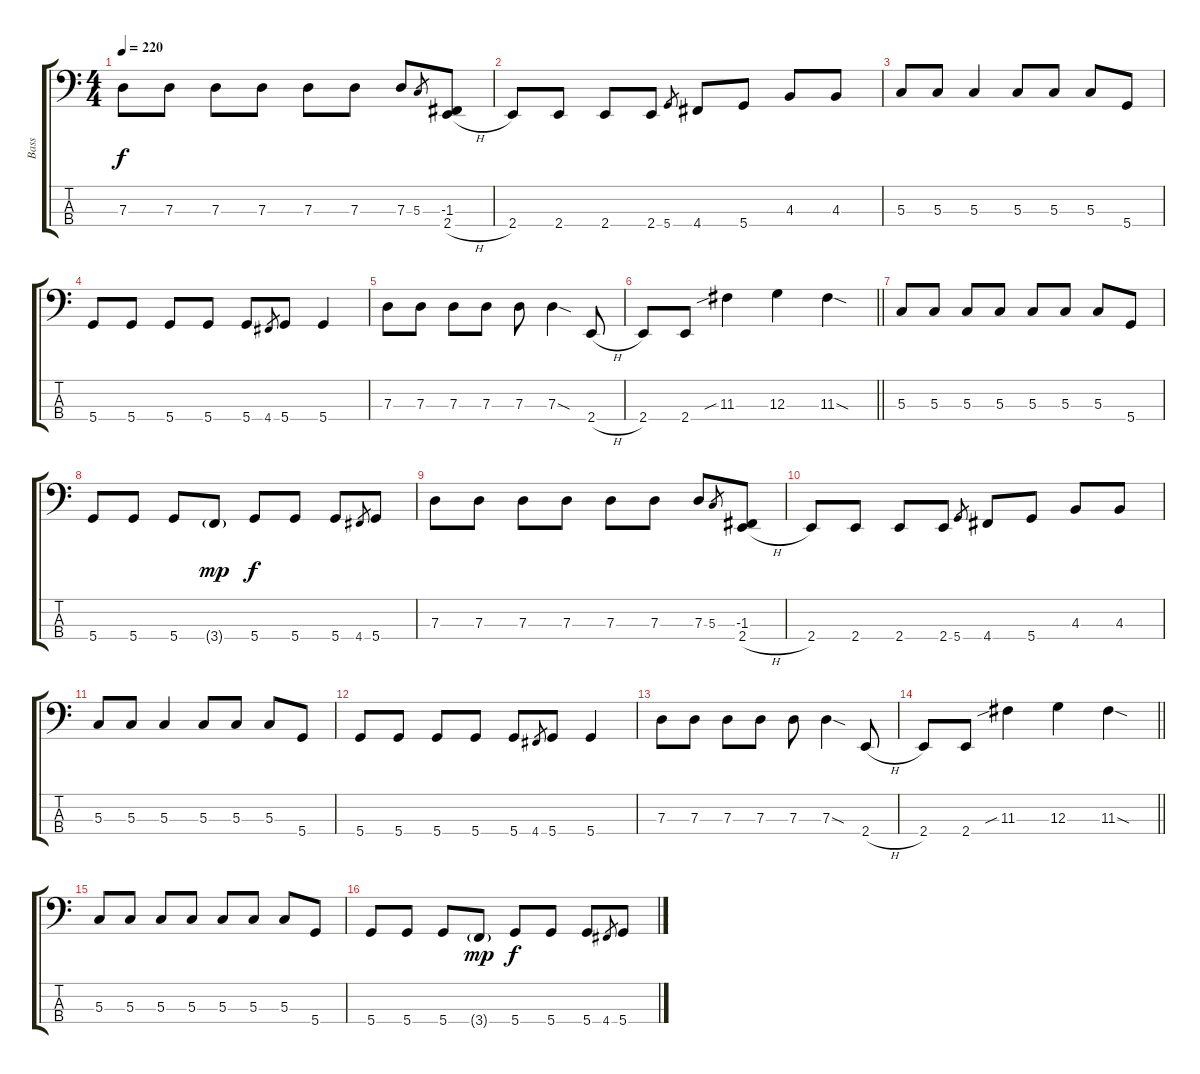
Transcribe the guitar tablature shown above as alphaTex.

\track ("Bass" "Bass") {instrument electricbasspick}
\staff {score tabs}
\tuning (F2 C2 G1 D1) {hide}
\ts (4 4)
\tempo 220
\clef f4
\ks c
7.3.8{dy f} 7.3.8 7.3.8 7.3.8 7.3.8 7.3.8 7.3.8 5.3.8{gr} (-1.3 2.4{h}).8 |
2.4.8 2.4.8 2.4.8 2.4.8 5.4.8{gr} 4.4.8 5.4.8 4.3.8 4.3.8 |
5.3.8 5.3.8 5.3.4 5.3.8 5.3.8 5.3.8 5.4.8 |
5.4.8 5.4.8 5.4.8 5.4.8 5.4.8 4.4.8{gr} 5.4.8 5.4.4 |
7.3.8 7.3.8 7.3.8 7.3.8 7.3.8 7.3{sod}.4 2.4{h}.8 |
\barLineRight lightlight
2.4.8 2.4.8 11.3{sib}.4 12.3.4 11.3{sod}.4 |
5.3.8 5.3.8 5.3.8 5.3.8 5.3.8 5.3.8 5.3.8 5.4.8 |
5.4.8 5.4.8 5.4.8 3.4{g}.8{dy mp} 5.4.8{dy f} 5.4.8 5.4.8 4.4.8{gr} 5.4.8 |
7.3.8 7.3.8 7.3.8 7.3.8 7.3.8 7.3.8 7.3.8 5.3.8{gr} (-1.3 2.4{h}).8 |
2.4.8 2.4.8 2.4.8 2.4.8 5.4.8{gr} 4.4.8 5.4.8 4.3.8 4.3.8 |
5.3.8 5.3.8 5.3.4 5.3.8 5.3.8 5.3.8 5.4.8 |
5.4.8 5.4.8 5.4.8 5.4.8 5.4.8 4.4.8{gr} 5.4.8 5.4.4 |
7.3.8 7.3.8 7.3.8 7.3.8 7.3.8 7.3{sod}.4 2.4{h}.8 |
\barLineRight lightlight
2.4.8 2.4.8 11.3{sib}.4 12.3.4 11.3{sod}.4 |
5.3.8 5.3.8 5.3.8 5.3.8 5.3.8 5.3.8 5.3.8 5.4.8 |
5.4.8 5.4.8 5.4.8 3.4{g}.8{dy mp} 5.4.8{dy f} 5.4.8 5.4.8 4.4.8{gr} 5.4.8
